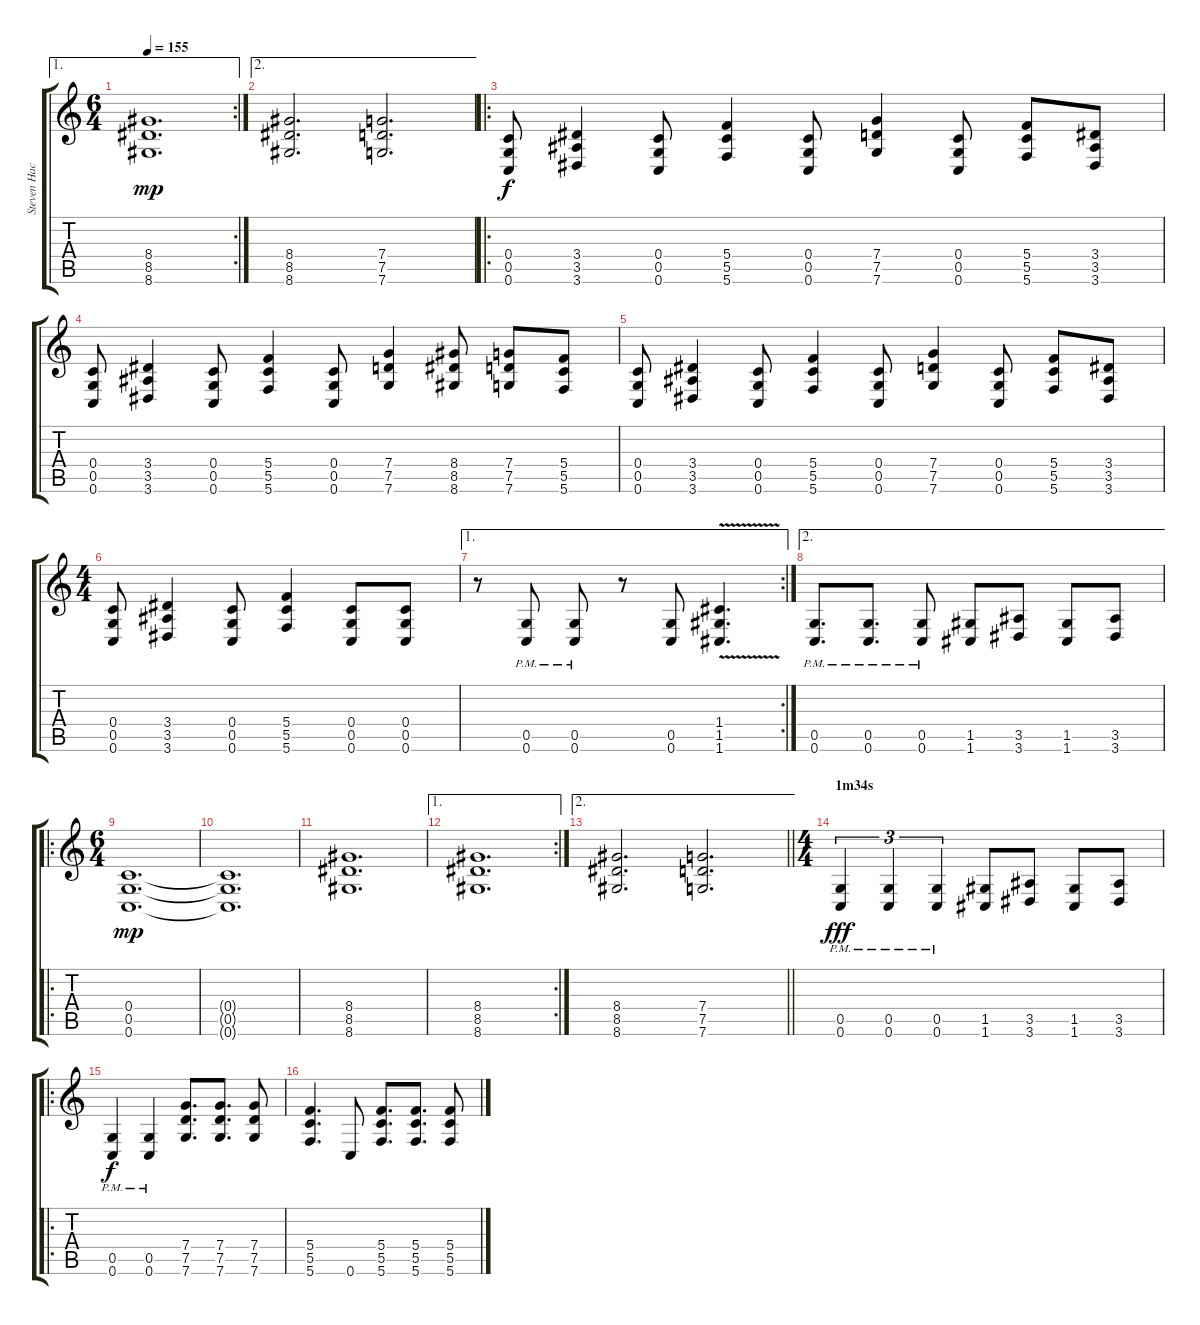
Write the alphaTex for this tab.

\track ("Steven Hackney 2" "Steven Hac") {instrument distortionguitar}
\staff {score tabs}
\tuning (D4 A3 F3 C3 G2 C2) {hide}
\ae 1
\rc 2
\ts (6 4)
\tempo 155
\clef g2
\ks c
(8.4 8.5 8.6).1{d dy mp} |
\ae 2
(8.4 8.5 8.6).2{d} (7.4 7.5 7.6).2{d} |
\ro
(0.4 0.5 0.6).8{dy f} (3.4 3.5 3.6).4 (0.4 0.5 0.6).8 (5.4 5.5 5.6).4 (0.4 0.5 0.6).8 (7.4 7.5 7.6).4 (0.4 0.5 0.6).8 (5.4 5.5 5.6).8 (3.4 3.5 3.6).8 |
(0.4 0.5 0.6).8 (3.4 3.5 3.6).4 (0.4 0.5 0.6).8 (5.4 5.5 5.6).4 (0.4 0.5 0.6).8 (7.4 7.5 7.6).4 (8.4 8.5 8.6).8 (7.4 7.5 7.6).8 (5.4 5.5 5.6).8 |
(0.4 0.5 0.6).8 (3.4 3.5 3.6).4 (0.4 0.5 0.6).8 (5.4 5.5 5.6).4 (0.4 0.5 0.6).8 (7.4 7.5 7.6).4 (0.4 0.5 0.6).8 (5.4 5.5 5.6).8 (3.4 3.5 3.6).8 |
\ts (4 4)
(0.4 0.5 0.6).8 (3.4 3.5 3.6).4 (0.4 0.5 0.6).8 (5.4 5.5 5.6).4 (0.4 0.5 0.6).8 (0.4 0.5 0.6).8 |
\ae 1
\rc 2
r.8 (0.5{pm} 0.6).8 (0.5{pm} 0.6).8 r.8 (0.5 0.6).8 (1.4 1.5 1.6{v}).4{d} |
\ae 2
(0.5{pm} 0.6{pm}).8{d} (0.5{pm} 0.6{pm}).8{d} (0.5{pm} 0.6{pm}).8 (1.5 1.6).8 (3.5 3.6).8 (1.5 1.6).8 (3.5 3.6).8 |
\ro
\ts (6 4)
(0.4 0.5 0.6).1{d dy mp} |
(0.4{t} 0.5{t} 0.6{t}).1{d} |
(8.4 8.5 8.6).1{d} |
\ae 1
\rc 2
(8.4 8.5 8.6).1{d} |
\ae 2
\barLineRight lightlight
(8.4 8.5 8.6).2{d} (7.4 7.5 7.6).2{d} |
\ts (4 4)
\section ("" "1m34s")
(0.5{pm} 0.6{pm}).4{tu (3 2) dy fff} (0.5{pm} 0.6{pm}).4{tu (3 2)} (0.5{pm} 0.6{pm}).4{tu (3 2)} (1.5 1.6).8 (3.5 3.6).8 (1.5 1.6).8 (3.5 3.6).8 |
\ro
(0.5{pm} 0.6).4{dy f} (0.5{pm} 0.6).4 (7.4 7.5 7.6).8{d} (7.4 7.5 7.6).8{d} (7.4 7.5 7.6).8 |
(5.4 5.5 5.6).4{d} 0.6.8 (5.4 5.5 5.6).8{d} (5.4 5.5 5.6).8{d} (5.4 5.5 5.6).8
